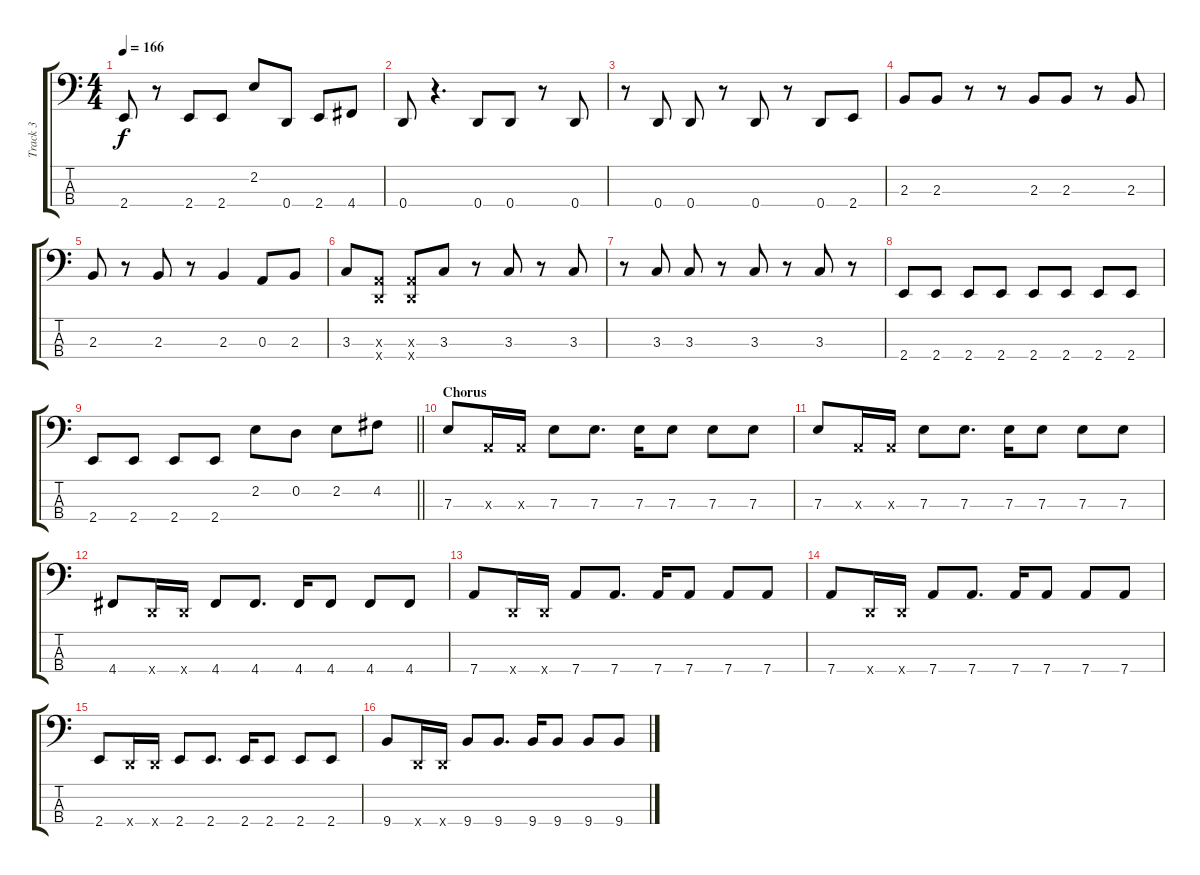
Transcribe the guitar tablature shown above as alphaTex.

\track ("Track 3" "Track 3") {instrument electricbasspick}
\staff {score tabs}
\tuning (G2 D2 A1 D1) {hide}
\ts (4 4)
\tempo 166
\clef f4
\ks c
2.4.8{dy f} r.8 2.4.8 2.4.8 2.2.8 0.4.8 2.4.8 4.4.8 |
0.4.8 r.4{d} 0.4.8 0.4.8 r.8 0.4.8 |
r.8 0.4.8 0.4.8 r.8 0.4.8 r.8 0.4.8 2.4.8 |
2.3.8 2.3.8 r.8 r.8 2.3.8 2.3.8 r.8 2.3.8 |
2.3.8 r.8 2.3.8 r.8 2.3.4 0.3.8 2.3.8 |
3.3.8 (0.3{x} 0.4{x}).8 (0.3{x} 0.4{x}).8 3.3.8 r.8 3.3.8 r.8 3.3.8 |
r.8 3.3.8 3.3.8 r.8 3.3.8 r.8 3.3.8 r.8 |
2.4.8 2.4.8 2.4.8 2.4.8 2.4.8 2.4.8 2.4.8 2.4.8 |
\barLineRight lightlight
2.4.8 2.4.8 2.4.8 2.4.8 2.2.8 0.2.8 2.2.8 4.2.8 |
\section ("" "Chorus")
7.3.8 0.3{x}.16 0.3{x}.16 7.3.8 7.3.8{d} 7.3.16 7.3.8 7.3.8 7.3.8 |
7.3.8 0.3{x}.16 0.3{x}.16 7.3.8 7.3.8{d} 7.3.16 7.3.8 7.3.8 7.3.8 |
4.4.8 0.4{x}.16 0.4{x}.16 4.4.8 4.4.8{d} 4.4.16 4.4.8 4.4.8 4.4.8 |
7.4.8 0.4{x}.16 0.4{x}.16 7.4.8 7.4.8{d} 7.4.16 7.4.8 7.4.8 7.4.8 |
7.4.8 0.4{x}.16 0.4{x}.16 7.4.8 7.4.8{d} 7.4.16 7.4.8 7.4.8 7.4.8 |
2.4.8 0.4{x}.16 0.4{x}.16 2.4.8 2.4.8{d} 2.4.16 2.4.8 2.4.8 2.4.8 |
9.4.8 0.4{x}.16 0.4{x}.16 9.4.8 9.4.8{d} 9.4.16 9.4.8 9.4.8 9.4.8
